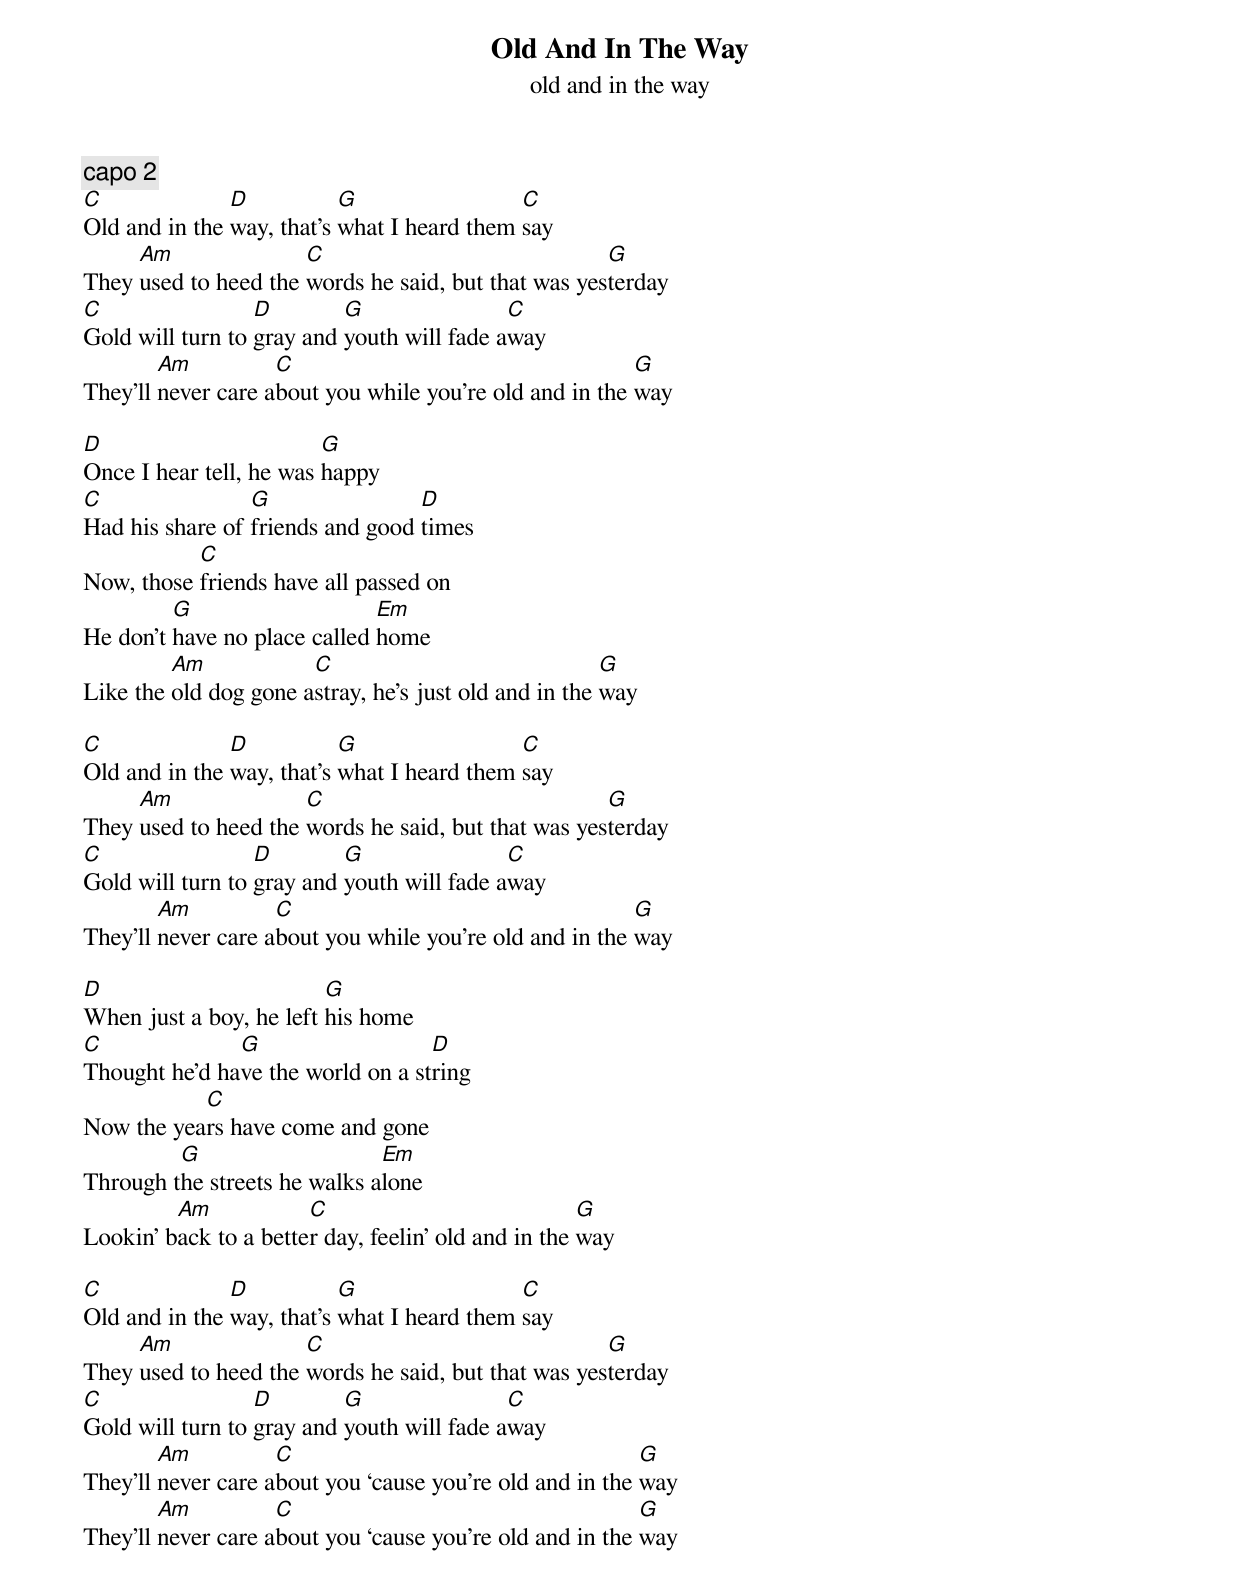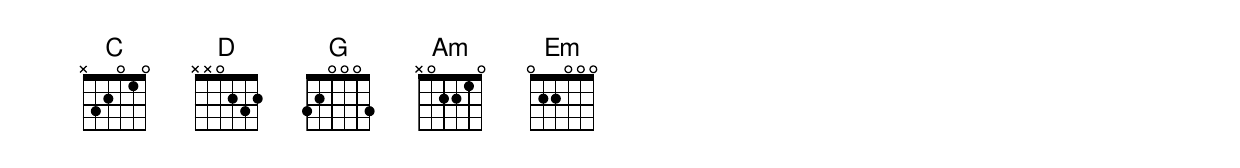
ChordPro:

{title: Old And In The Way}
{subtitle: old and in the way}

{c:capo 2}
[C]Old and in the [D]way, that’s [G]what I heard them [C]say
They [Am]used to heed the [C]words he said, but that was yes[G]terday
[C]Gold will turn to [D]gray and [G]youth will fade a[C]way
They’ll [Am]never care a[C]bout you while you’re old and in the [G]way

[D]Once I hear tell, he was [G]happy
[C]Had his share of [G]friends and good [D]times
Now, those [C]friends have all passed on
He don’t [G]have no place called [Em]home
Like the [Am]old dog gone a[C]stray, he’s just old and in the [G]way

[C]Old and in the [D]way, that’s [G]what I heard them [C]say
They [Am]used to heed the [C]words he said, but that was yes[G]terday
[C]Gold will turn to [D]gray and [G]youth will fade a[C]way
They’ll [Am]never care a[C]bout you while you’re old and in the [G]way

[D]When just a boy, he left [G]his home
[C]Thought he’d ha[G]ve the world on a st[D]ring
Now the yea[C]rs have come and gone
Through t[G]he streets he walks a[Em]lone
Lookin’ b[Am]ack to a bette[C]r day, feelin’ old and in the [G]way

[C]Old and in the [D]way, that’s [G]what I heard them [C]say
They [Am]used to heed the [C]words he said, but that was yes[G]terday
[C]Gold will turn to [D]gray and [G]youth will fade a[C]way
They’ll [Am]never care a[C]bout you ‘cause you’re old and in the [G]way
They’ll [Am]never care a[C]bout you ‘cause you’re old and in the [G]way

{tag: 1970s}
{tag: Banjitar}
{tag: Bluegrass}
